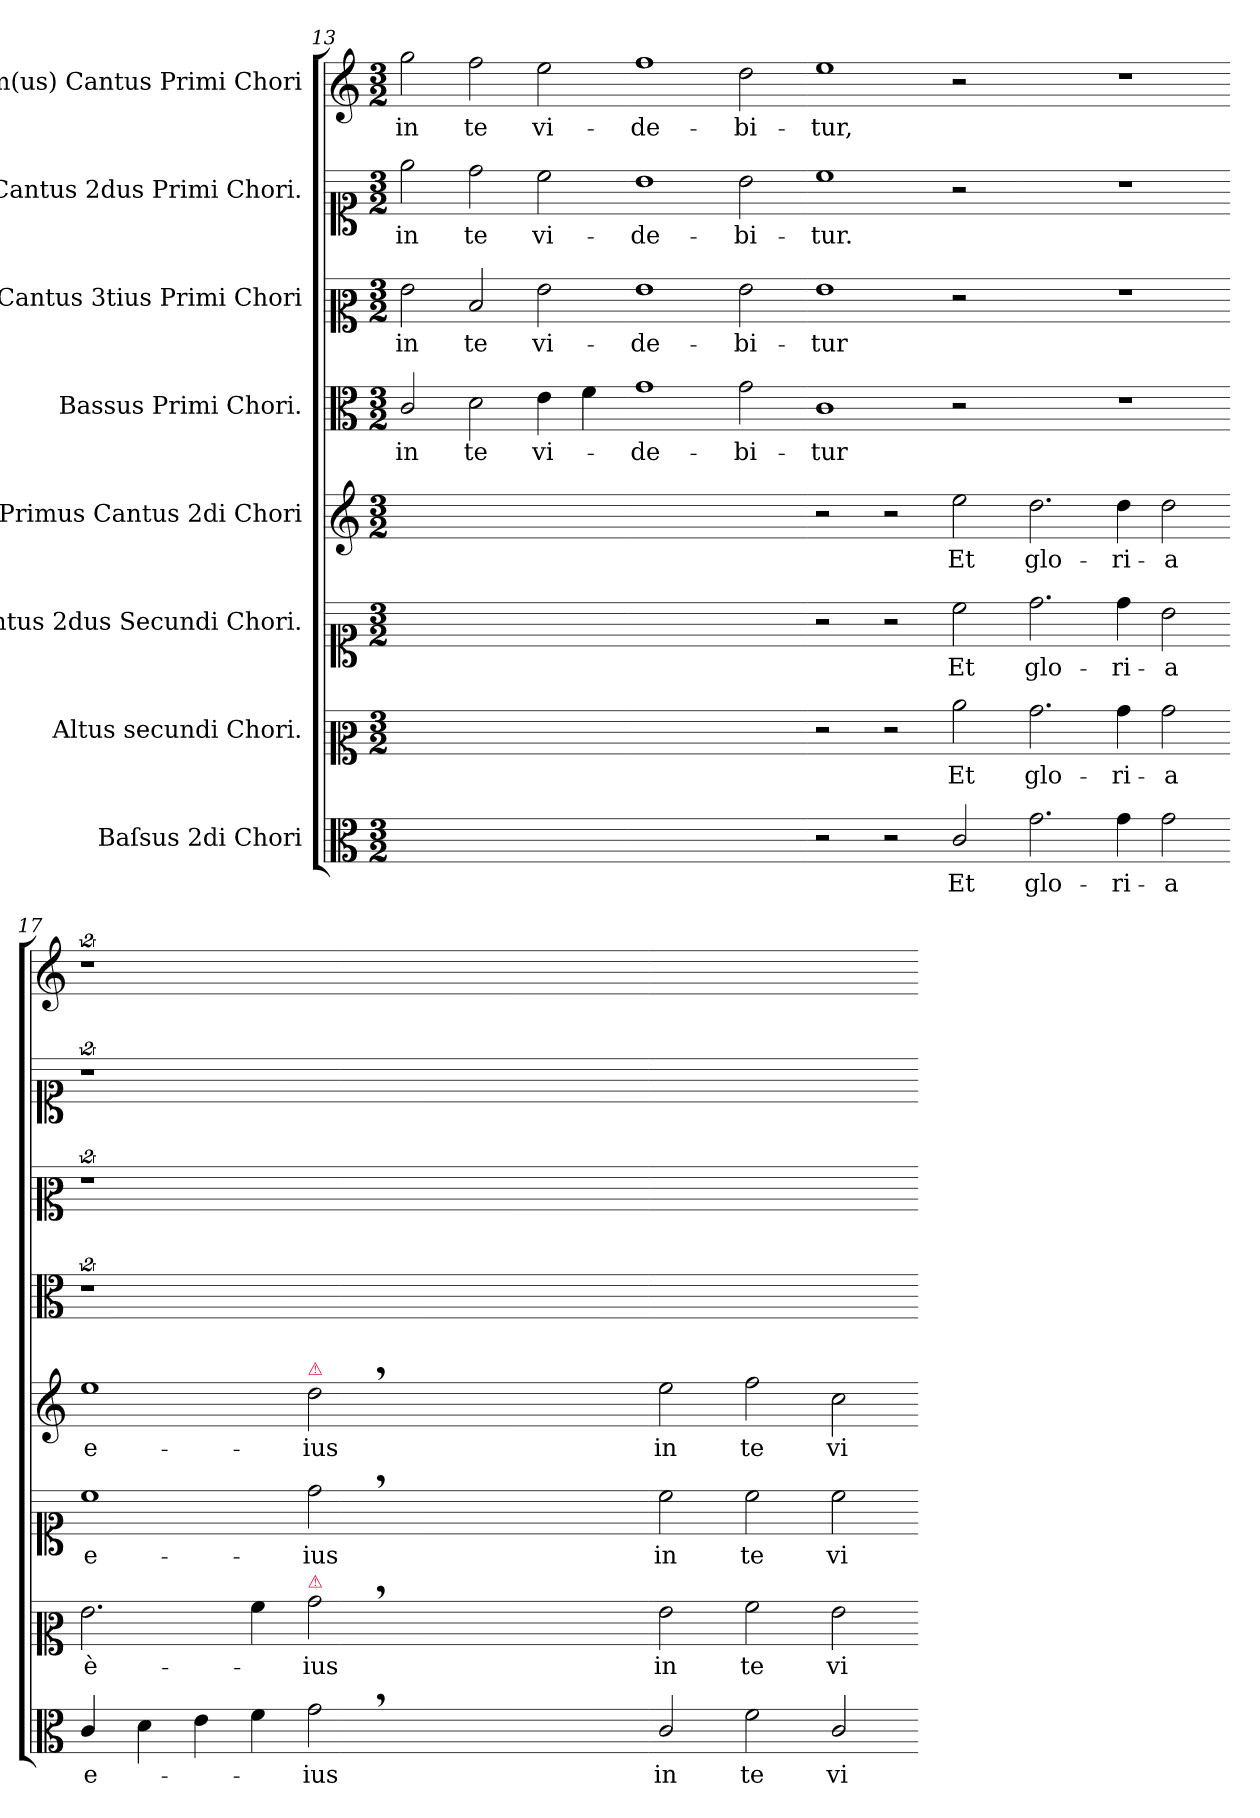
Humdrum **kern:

**kern	**text	**kern	**text	**kern	**text	**kern	**text	**kern	**text	**kern	**text	**kern	**text	**kern	**text
*part8	*part8	*part7	*part7	*part6	*part6	*part5	*part5	*part4	*part4	*part3	*part3	*part2	*part2	*part1	*part1
*staff8	*staff8	*staff7	*staff7	*staff6	*staff6	*staff5	*staff5	*staff4	*staff4	*staff3	*staff3	*staff2	*staff2	*staff1	*staff1
*I"Baſsus 2di Chori	*	*I"Altus secundi Chori.	*	*I"Cantus 2dus Secundi Chori.	*	*I"Primus Cantus 2di Chori	*	*I"Bassus Primi Chori.	*	*I"Cantus 3tius Primi Chori	*	*I"Cantus 2dus Primi Chori.	*	*I"1m(us) Cantus Primi Chori	*
*clefC3	*	*clefC2	*	*clefC1	*	*clefG2	*	*clefC3	*	*clefC2	*	*clefC1	*	*clefG2	*
*k[]	*	*k[]	*	*k[]	*	*k[]	*	*k[]	*	*k[]	*	*k[]	*	*k[]	*
*C:	*	*C:	*	*C:	*	*C:	*	*C:	*	*C:	*	*C:	*	*C:	*
*M3/2	*	*M3/2	*	*M3/2	*	*M3/2	*	*M3/2	*	*M3/2	*	*M3/2	*	*M3/2	*
=13	=13	=13	=13	=13	=13	=13	=13	=13	=13	=13	=13	=13	=13	=13	=13
1.ryy	.	1.ryy	.	1.ryy	.	1.ryy	.	2c/	in	2g\	in	2ee\	in	2gg\	in
.	.	.	.	.	.	.	.	2d\	te	2d/	te	2dd\	te	2ff\	te
.	.	.	.	.	.	.	.	4e\	vi-	2g\	vi-	2cc\	vi-	2ee\	vi-
.	.	.	.	.	.	.	.	4f\	.	.	.	.	.	.	.
=14-	=14-	=14-	=14-	=14-	=14-	=14-	=14-	=14-	=14-	=14-	=14-	=14-	=14-	=14-	=14-
1.ryy	.	1.ryy	.	1.ryy	.	1.ryy	.	1g	-de-	1g	-de-	1b	-de-	1ff	-de-
.	.	.	.	.	.	.	.	2g\	-bi-	2g\	-bi-	2b\	-bi-	2dd\	-bi-
=15-	=15-	=15-	=15-	=15-	=15-	=15-	=15-	=15-	=15-	=15-	=15-	=15-	=15-	=15-	=15-
2r	.	2r	.	2r	.	2r	.	1c	-tur	1g	-tur	1cc	-tur.	1ee	-tur,
2r	.	2r	.	2r	.	2r	.	.	.	.	.	.	.	.	.
2c/	Et	2cc\	Et	2cc\	Et	2ee\	Et	2r	.	2r	.	2r	.	2r	.
=16-	=16-	=16-	=16-	=16-	=16-	=16-	=16-	=16-	=16-	=16-	=16-	=16-	=16-	=16-	=16-
2.g\	glo-	2.b\	glo-	2.dd\	glo-	2.dd\	glo-	1.r	.	1.r	.	1.r	.	1.r	.
4g\	-ri-	4b\	-ri-	4dd\	-ri-	4dd\	-ri-	.	.	.	.	.	.	.	.
2g\	-a	2b\	-a	2b\	-a	2dd\	-a	.	.	.	.	.	.	.	.
=17-	=17-	=17-	=17-	=17-	=17-	=17-	=17-	=17-	=17-	=17-	=17-	=17-	=17-	=17-	=17-
4c/	e-	2.g\	è-	1cc	e-	1ee	e-	2%9r	.	2%9r	.	2%9r	.	2%9r	.
4d\	.	.	.	.	.	.	.	.	.	.	.	.	.	.	.
4e\	.	.	.	.	.	.	.	.	.	.	.	.	.	.	.
4f\	.	4a\	.	.	.	.	.	.	.	.	.	.	.	.	.
!	!	!	!	!	!	!LO:TX:a:color=crimson:t=⚠	!	!	!	!	!	!	!	!	!
!	!	!LO:TX:a:color=crimson:t=⚠	!	!	!	!	!	!	!	!	!	!	!	!	!
2g,<\	-ius	2b,<\	-ius	2dd,<\	-ius	2dd,<\	-ius	.	.	.	.	.	.	.	.
0.ryy	.	0.ryy	.	0.ryy	.	0.ryy	.	.	.	.	.	.	.	.	.
=18-	=18-	=18-	=18-	=18-	=18-	=18-	=18-	=18-	=18-	=18-	=18-	=18-	=18-	=18-	=18-
2c/	in	2g\	in	2cc\	in	2ee\	in	1.ryy	.	1.ryy	.	1.ryy	.	1.ryy	.
2f\	te	2a\	te	2cc\	te	2ff\	te	.	.	.	.	.	.	.	.
2c/	vi-	2g\	vi-	2cc\	vi-	2cc\	vi-	.	.	.	.	.	.	.	.
=-	=-	=-	=-	=-	=-	=-	=-	=-	=-	=-	=-	=-	=-	=-	=-
*-	*-	*-	*-	*-	*-	*-	*-	*-	*-	*-	*-	*-	*-	*-	*-
